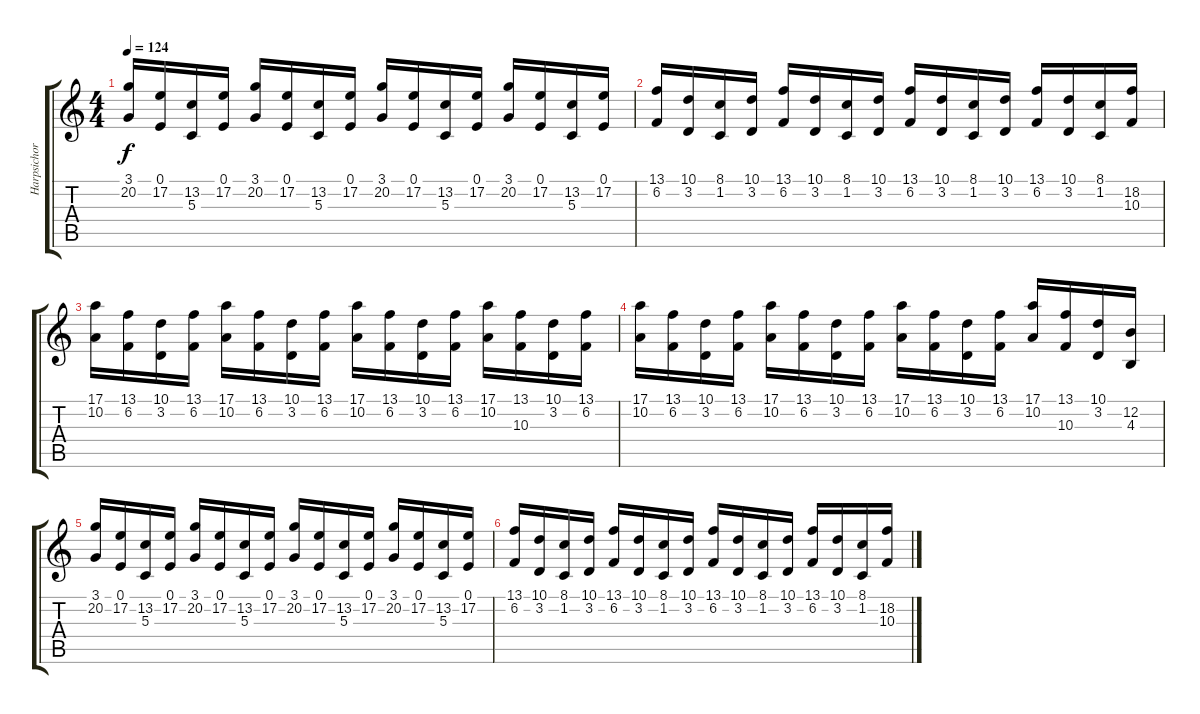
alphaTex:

\track ("Harpsichord" "Harpsichor") {instrument harpsichord}
\staff {score tabs}
\tuning (E4 B3 G3 D3 A2 E2) {hide}
\ts (4 4)
\tempo 124
\clef g2
\ks c
(3.1 20.2).16{dy f} (0.1 17.2).16 (13.2 5.3).16 (0.1 17.2).16 (3.1 20.2).16 (0.1 17.2).16 (13.2 5.3).16 (0.1 17.2).16 (3.1 20.2).16 (0.1 17.2).16 (13.2 5.3).16 (0.1 17.2).16 (3.1 20.2).16 (0.1 17.2).16 (13.2 5.3).16 (0.1 17.2).16 |
(13.1 6.2).16 (10.1 3.2).16 (8.1 1.2).16 (10.1 3.2).16 (13.1 6.2).16 (10.1 3.2).16 (8.1 1.2).16 (10.1 3.2).16 (13.1 6.2).16 (10.1 3.2).16 (8.1 1.2).16 (10.1 3.2).16 (13.1 6.2).16 (10.1 3.2).16 (8.1 1.2).16 (18.2 10.3).16 |
(17.1 10.2).16{volume 10} (13.1 6.2).16 (10.1 3.2).16 (13.1 6.2).16 (17.1 10.2).16 (13.1 6.2).16 (10.1 3.2).16 (13.1 6.2).16 (17.1 10.2).16 (13.1 6.2).16 (10.1 3.2).16 (13.1 6.2).16 (17.1 10.2).16 (13.1 10.3).16 (10.1 3.2).16 (13.1 6.2).16 |
(17.1 10.2).16{volume 8} (13.1 6.2).16 (10.1 3.2).16 (13.1 6.2).16 (17.1 10.2).16 (13.1 6.2).16 (10.1 3.2).16 (13.1 6.2).16 (17.1 10.2).16 (13.1 6.2).16 (10.1 3.2).16 (13.1 6.2).16 (17.1 10.2).16 (13.1 10.3).16 (10.1 3.2).16 (12.2 4.3).16 |
(3.1 20.2).16{volume 5} (0.1 17.2).16 (13.2 5.3).16 (0.1 17.2).16 (3.1 20.2).16 (0.1 17.2).16 (13.2 5.3).16 (0.1 17.2).16 (3.1 20.2).16 (0.1 17.2).16 (13.2 5.3).16 (0.1 17.2).16 (3.1 20.2).16 (0.1 17.2).16 (13.2 5.3).16 (0.1 17.2).16 |
(13.1 6.2).16{volume 2} (10.1 3.2).16 (8.1 1.2).16 (10.1 3.2).16 (13.1 6.2).16 (10.1 3.2).16 (8.1 1.2).16 (10.1 3.2).16 (13.1 6.2).16 (10.1 3.2).16 (8.1 1.2).16 (10.1 3.2).16 (13.1 6.2).16 (10.1 3.2).16 (8.1 1.2).16 (18.2 10.3).16
